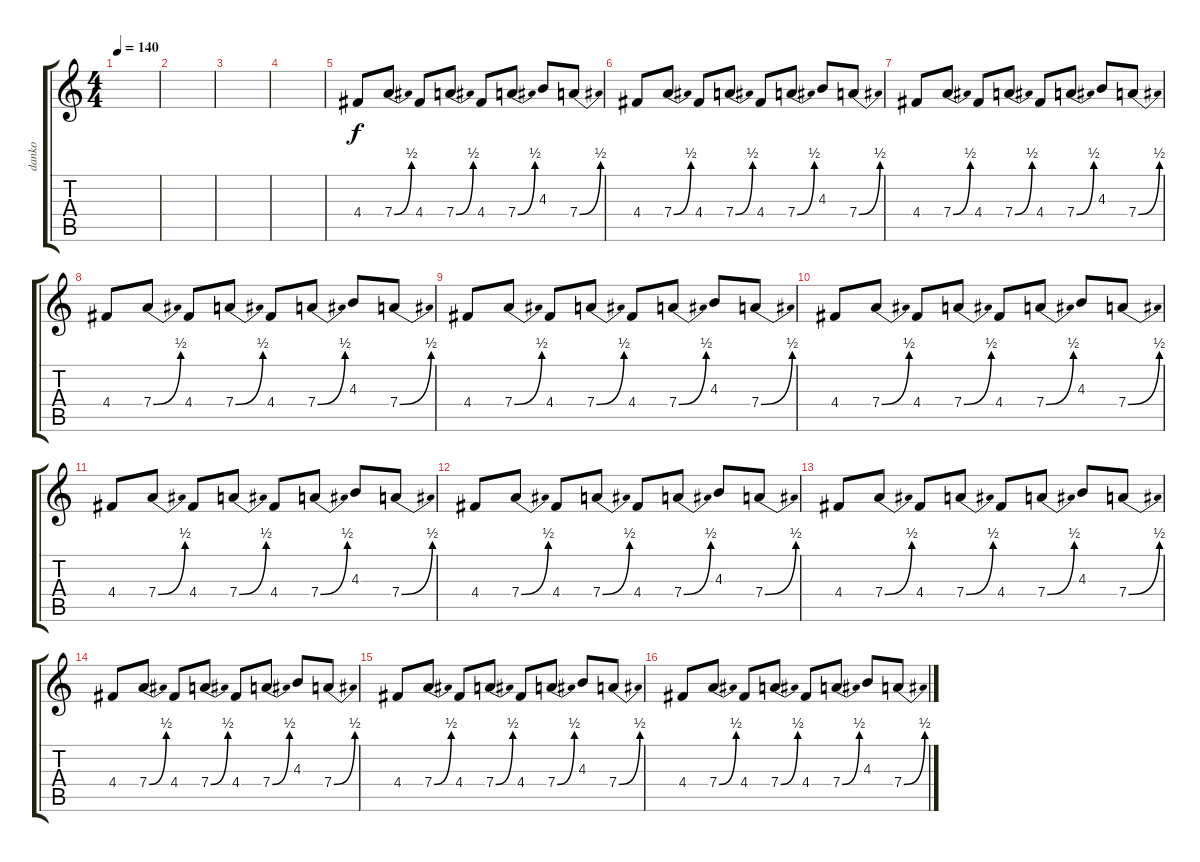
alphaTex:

\track ("danko" "danko") {instrument overdrivenguitar}
\staff {score tabs}
\tuning (E4 B3 G3 D3 A2 E2) {hide}
\ts (4 4)
\tempo 140
\clef g2
\ks c
|
|
|
|
4.4.8 7.4{be (bend 0 0 60 2)}.8 4.4.8 7.4{be (bend 0 0 60 2)}.8 4.4.8 7.4{be (bend 0 0 60 2)}.8 4.3.8 7.4{be (bend 0 0 60 2)}.8 |
4.4.8 7.4{be (bend 0 0 60 2)}.8 4.4.8 7.4{be (bend 0 0 60 2)}.8 4.4.8 7.4{be (bend 0 0 60 2)}.8 4.3.8 7.4{be (bend 0 0 60 2)}.8 |
4.4.8 7.4{be (bend 0 0 60 2)}.8 4.4.8 7.4{be (bend 0 0 60 2)}.8 4.4.8 7.4{be (bend 0 0 60 2)}.8 4.3.8 7.4{be (bend 0 0 60 2)}.8 |
4.4.8 7.4{be (bend 0 0 60 2)}.8 4.4.8 7.4{be (bend 0 0 60 2)}.8 4.4.8 7.4{be (bend 0 0 60 2)}.8 4.3.8 7.4{be (bend 0 0 60 2)}.8 |
4.4.8 7.4{be (bend 0 0 60 2)}.8 4.4.8 7.4{be (bend 0 0 60 2)}.8 4.4.8 7.4{be (bend 0 0 60 2)}.8 4.3.8 7.4{be (bend 0 0 60 2)}.8 |
4.4.8 7.4{be (bend 0 0 60 2)}.8 4.4.8 7.4{be (bend 0 0 60 2)}.8 4.4.8 7.4{be (bend 0 0 60 2)}.8 4.3.8 7.4{be (bend 0 0 60 2)}.8 |
4.4.8 7.4{be (bend 0 0 60 2)}.8 4.4.8 7.4{be (bend 0 0 60 2)}.8 4.4.8 7.4{be (bend 0 0 60 2)}.8 4.3.8 7.4{be (bend 0 0 60 2)}.8 |
4.4.8 7.4{be (bend 0 0 60 2)}.8 4.4.8 7.4{be (bend 0 0 60 2)}.8 4.4.8 7.4{be (bend 0 0 60 2)}.8 4.3.8 7.4{be (bend 0 0 60 2)}.8 |
4.4.8 7.4{be (bend 0 0 60 2)}.8 4.4.8 7.4{be (bend 0 0 60 2)}.8 4.4.8 7.4{be (bend 0 0 60 2)}.8 4.3.8 7.4{be (bend 0 0 60 2)}.8 |
4.4.8 7.4{be (bend 0 0 60 2)}.8 4.4.8 7.4{be (bend 0 0 60 2)}.8 4.4.8 7.4{be (bend 0 0 60 2)}.8 4.3.8 7.4{be (bend 0 0 60 2)}.8 |
4.4.8 7.4{be (bend 0 0 60 2)}.8 4.4.8 7.4{be (bend 0 0 60 2)}.8 4.4.8 7.4{be (bend 0 0 60 2)}.8 4.3.8 7.4{be (bend 0 0 60 2)}.8 |
4.4.8 7.4{be (bend 0 0 60 2)}.8 4.4.8 7.4{be (bend 0 0 60 2)}.8 4.4.8 7.4{be (bend 0 0 60 2)}.8 4.3.8 7.4{be (bend 0 0 60 2)}.8
